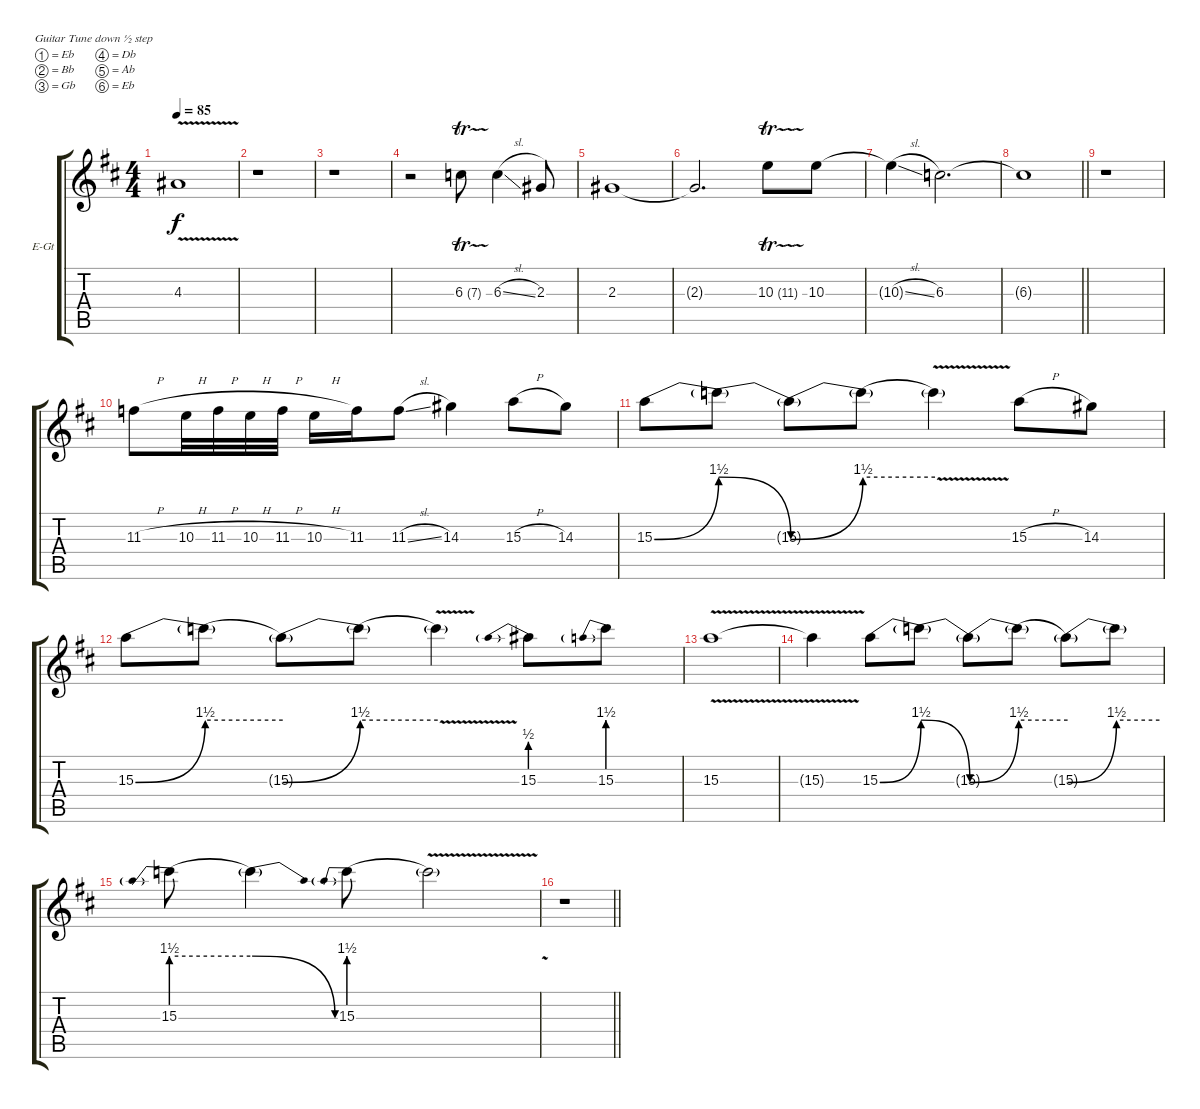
\bracketExtendMode groupsimilarinstruments
\firstSystemTrackNameOrientation horizontal
\otherSystemsTrackNameOrientation horizontal
\track ("Distortion" "E-Gt") {instrument distortionguitar}
\staff {score tabs}
\tuning (Eb4 Bb3 Gb3 Db3 Ab2 Eb2)
\ts (4 4)
\section ("" " ")
\tempo 85
\clef g2
\ks d
4.3{v t}.1{dy f} |
r.1 |
r.1 |
r.2 6.3{tr (7 16)}.8 6.3{sl}.4 2.3.8 |
2.3.1 |
2.3{t}.2{d} 10.3{tr (11 16)}.8 10.3.8 |
10.3{sl t}.4 6.3.2{d} |
\barLineRight lightlight
6.3{t}.1 |
\section ("" " ")
r.1 |
11.3{h}.8 10.3{h}.32 11.3{h}.32 10.3{h}.32 11.3{h}.32 10.3{h}.16 11.3.16 11.3{sl}.8 14.3.4 15.3{h}.8 14.3.8 |
15.3{be (bend 0 0 60 6)}.8 15.3{be (release 0 6 60 0) t}.8 15.3{be (bend 0 0 60 6) t}.8 15.3{be (hold 0 6 60 6) t}.8 15.3{v t}.4 15.3{h}.8 14.3.8 |
15.3{be (bend 0 0 60 6)}.8 15.3{be (hold 0 6 60 6) t}.8 15.3{be (bend 0 0 60 6) t}.8 15.3{be (hold 0 6 60 6) t}.8 15.3{v t}.4 15.3{be (prebend 0 2 60 2)}.8 15.3{be (prebend 0 6 60 6)}.8 |
15.3{v}.1 |
15.3{v t}.4 15.3{be (bend 0 0 60 6)}.8 15.3{be (release 0 6 60 0) t}.8 15.3{be (bend 0 0 60 6) t}.8 15.3{be (hold 0 6 60 6) t}.8 15.3{be (bend 0 0 60 6) t}.8 15.3{be (hold 0 6 60 6) t}.8 |
15.3{be (prebend 0 6 60 6)}.8 15.3{be (release 0 6 60 0) t}.4 15.3{be (prebend 0 6 60 6)}.8 15.3{v t}.2 |
\barLineRight lightlight
r.1
